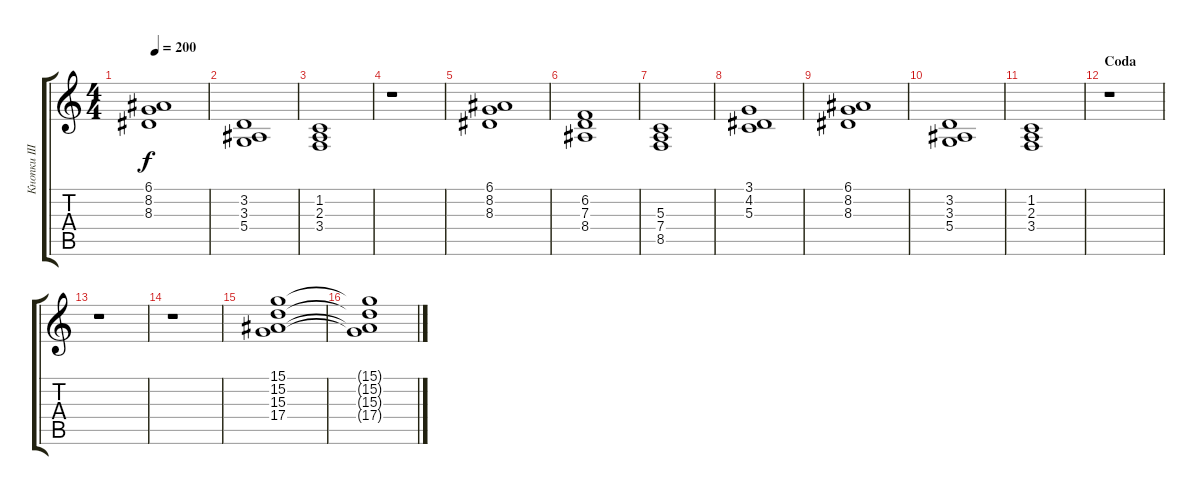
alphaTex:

\track ("Кнопки III" "Кнопки III") {instrument choiraahs}
\staff {score tabs}
\tuning (E4 B3 G3 D3 A2 E2) {hide}
\ts (4 4)
\tempo 200
\clef g2
\ks c
(6.1 8.2 8.3).1{dy f} |
(3.2 3.3 5.4).1 |
(1.2 2.3 3.4).1 |
r.1 |
(6.1 8.2 8.3).1 |
(6.2 7.3 8.4).1 |
(5.3 7.4 8.5).1 |
(3.1 4.2 5.3).1 |
(6.1 8.2 8.3).1 |
(3.2 3.3 5.4).1 |
(1.2 2.3 3.4).1 |
\section ("" "Coda")
r.1 |
r.1 |
r.1 |
(15.1 15.2 15.3 17.4).1 |
(15.1{t} 15.2{t} 15.3{t} 17.4{t}).1
